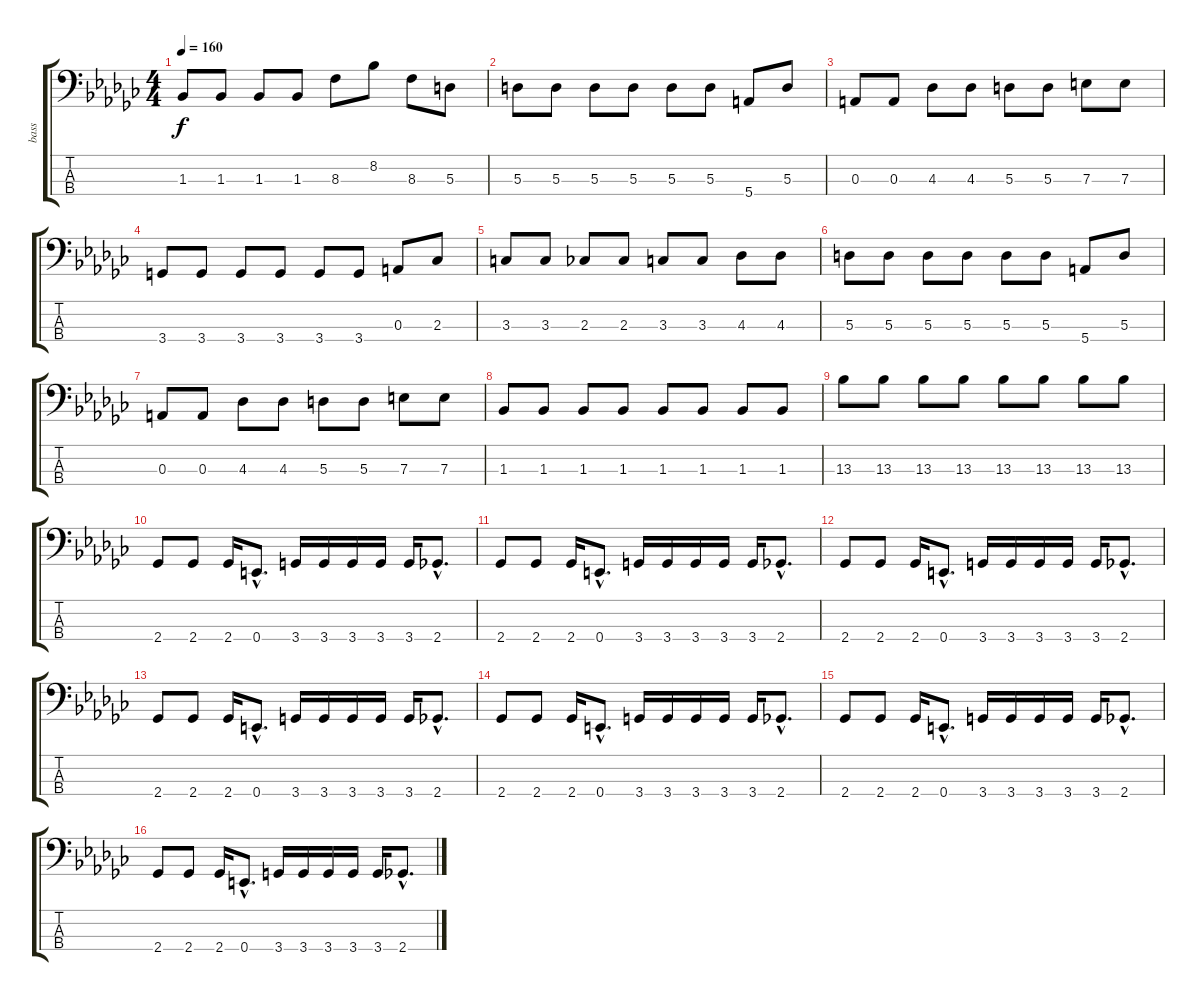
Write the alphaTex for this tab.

\track ("bass" "bass") {instrument synthbass2}
\staff {score tabs}
\tuning (G2 D2 A1 E1) {hide}
\ts (4 4)
\tempo 160
\clef f4
\ks gb
1.3.8{dy f} 1.3.8 1.3.8 1.3.8 8.3.8 8.2.8 8.3.8 5.3.8 |
5.3.8 5.3.8 5.3.8 5.3.8 5.3.8 5.3.8 5.4.8 5.3.8 |
0.3.8 0.3.8 4.3.8 4.3.8 5.3.8 5.3.8 7.3.8 7.3.8 |
3.4.8 3.4.8 3.4.8 3.4.8 3.4.8 3.4.8 0.3.8 2.3.8 |
3.3.8 3.3.8 2.3.8 2.3.8 3.3.8 3.3.8 4.3.8 4.3.8 |
5.3.8 5.3.8 5.3.8 5.3.8 5.3.8 5.3.8 5.4.8 5.3.8 |
0.3.8 0.3.8 4.3.8 4.3.8 5.3.8 5.3.8 7.3.8 7.3.8 |
1.3.8 1.3.8 1.3.8 1.3.8 1.3.8 1.3.8 1.3.8 1.3.8 |
13.3.8 13.3.8 13.3.8 13.3.8 13.3.8 13.3.8 13.3.8 13.3.8 |
2.4.8 2.4.8 2.4.16 0.4{hac}.8{d} 3.4.16 3.4.16 3.4.16 3.4.16 3.4.16 2.4{hac}.8{d} |
2.4.8 2.4.8 2.4.16 0.4{hac}.8{d} 3.4.16 3.4.16 3.4.16 3.4.16 3.4.16 2.4{hac}.8{d} |
2.4.8 2.4.8 2.4.16 0.4{hac}.8{d} 3.4.16 3.4.16 3.4.16 3.4.16 3.4.16 2.4{hac}.8{d} |
2.4.8 2.4.8 2.4.16 0.4{hac}.8{d} 3.4.16 3.4.16 3.4.16 3.4.16 3.4.16 2.4{hac}.8{d} |
2.4.8 2.4.8 2.4.16 0.4{hac}.8{d} 3.4.16 3.4.16 3.4.16 3.4.16 3.4.16 2.4{hac}.8{d} |
2.4.8 2.4.8 2.4.16 0.4{hac}.8{d} 3.4.16 3.4.16 3.4.16 3.4.16 3.4.16 2.4{hac}.8{d} |
2.4.8 2.4.8 2.4.16 0.4{hac}.8{d} 3.4.16 3.4.16 3.4.16 3.4.16 3.4.16 2.4{hac}.8{d}
